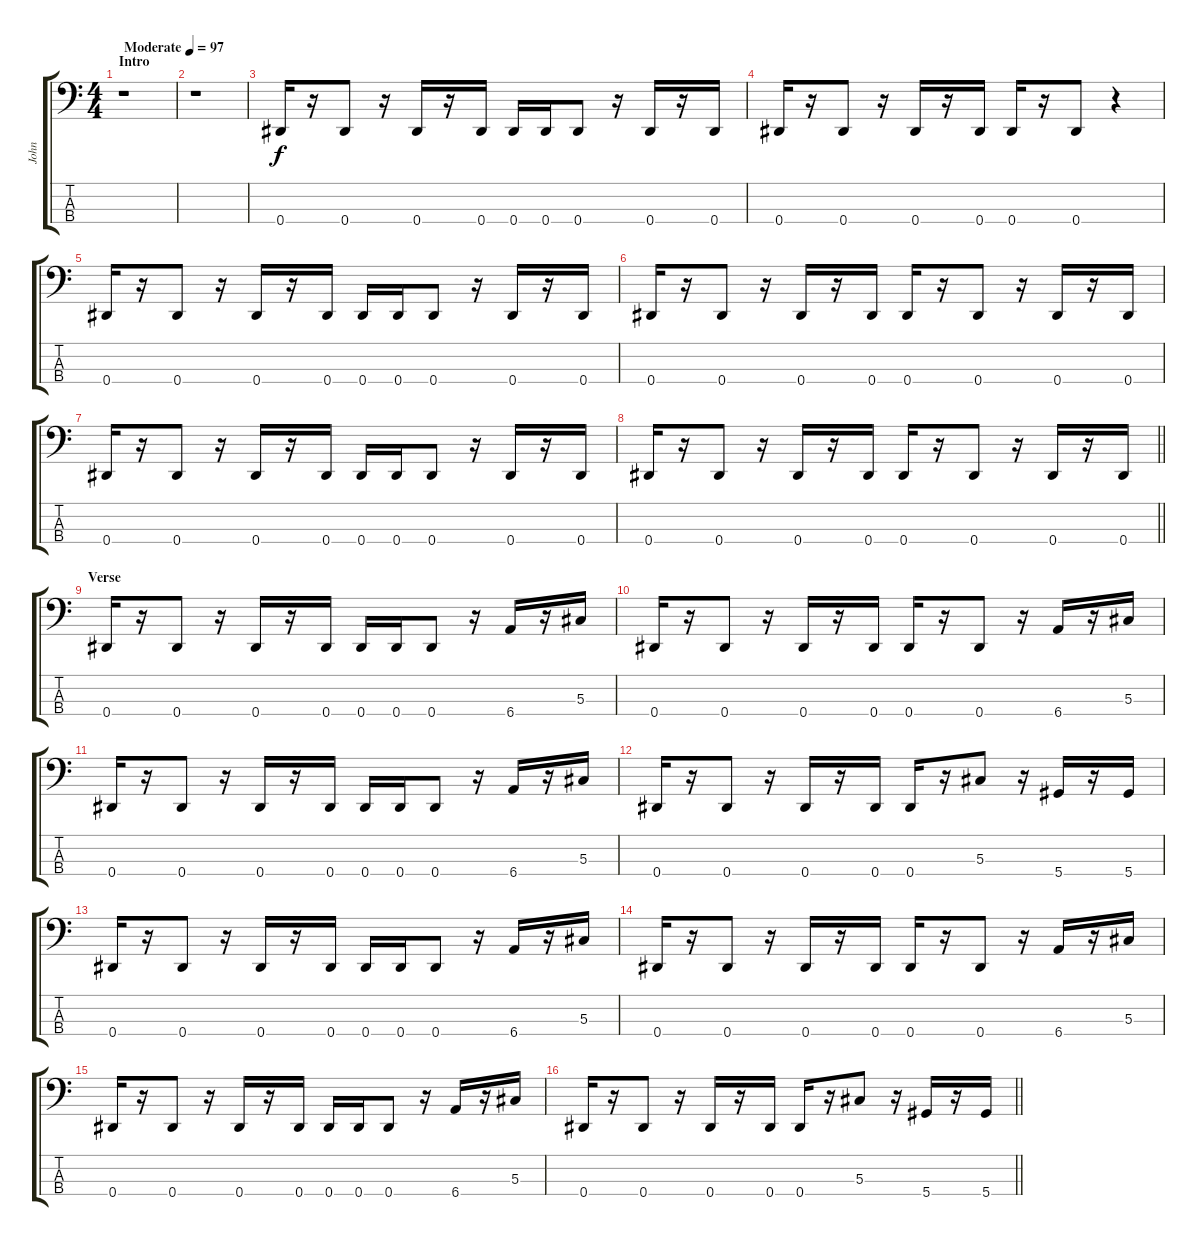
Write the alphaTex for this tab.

\track ("John" "John") {instrument electricbassfinger}
\staff {score tabs}
\tuning (Gb2 Db2 Ab1 Eb1) {hide}
\ts (4 4)
\section ("" "Intro")
\tempo (97 "Moderate")
\clef f4
\ks c
r.1{dy f instrument electricbassfinger} |
r.1 |
0.4.16 r.16 0.4.8 r.16 0.4.16 r.16 0.4.16 0.4.16 0.4.16 0.4.8 r.16 0.4.16 r.16 0.4.16 |
0.4.16 r.16 0.4.8 r.16 0.4.16 r.16 0.4.16 0.4.16 r.16 0.4.8 r.4 |
0.4.16 r.16 0.4.8 r.16 0.4.16 r.16 0.4.16 0.4.16 0.4.16 0.4.8 r.16 0.4.16 r.16 0.4.16 |
0.4.16 r.16 0.4.8 r.16 0.4.16 r.16 0.4.16 0.4.16 r.16 0.4.8 r.16 0.4.16 r.16 0.4.16 |
0.4.16 r.16 0.4.8 r.16 0.4.16 r.16 0.4.16 0.4.16 0.4.16 0.4.8 r.16 0.4.16 r.16 0.4.16 |
\barLineRight lightlight
0.4.16 r.16 0.4.8 r.16 0.4.16 r.16 0.4.16 0.4.16 r.16 0.4.8 r.16 0.4.16 r.16 0.4.16 |
\section ("" "Verse")
0.4.16 r.16 0.4.8 r.16 0.4.16 r.16 0.4.16 0.4.16 0.4.16 0.4.8 r.16 6.4.16 r.16 5.3.16 |
0.4.16 r.16 0.4.8 r.16 0.4.16 r.16 0.4.16 0.4.16 r.16 0.4.8 r.16 6.4.16 r.16 5.3.16 |
0.4.16 r.16 0.4.8 r.16 0.4.16 r.16 0.4.16 0.4.16 0.4.16 0.4.8 r.16 6.4.16 r.16 5.3.16 |
0.4.16 r.16 0.4.8 r.16 0.4.16 r.16 0.4.16 0.4.16 r.16 5.3.8 r.16 5.4.16 r.16 5.4.16 |
0.4.16 r.16 0.4.8 r.16 0.4.16 r.16 0.4.16 0.4.16 0.4.16 0.4.8 r.16 6.4.16 r.16 5.3.16 |
0.4.16 r.16 0.4.8 r.16 0.4.16 r.16 0.4.16 0.4.16 r.16 0.4.8 r.16 6.4.16 r.16 5.3.16 |
0.4.16 r.16 0.4.8 r.16 0.4.16 r.16 0.4.16 0.4.16 0.4.16 0.4.8 r.16 6.4.16 r.16 5.3.16 |
\barLineRight lightlight
0.4.16 r.16 0.4.8 r.16 0.4.16 r.16 0.4.16 0.4.16 r.16 5.3.8 r.16 5.4.16 r.16 5.4.16
